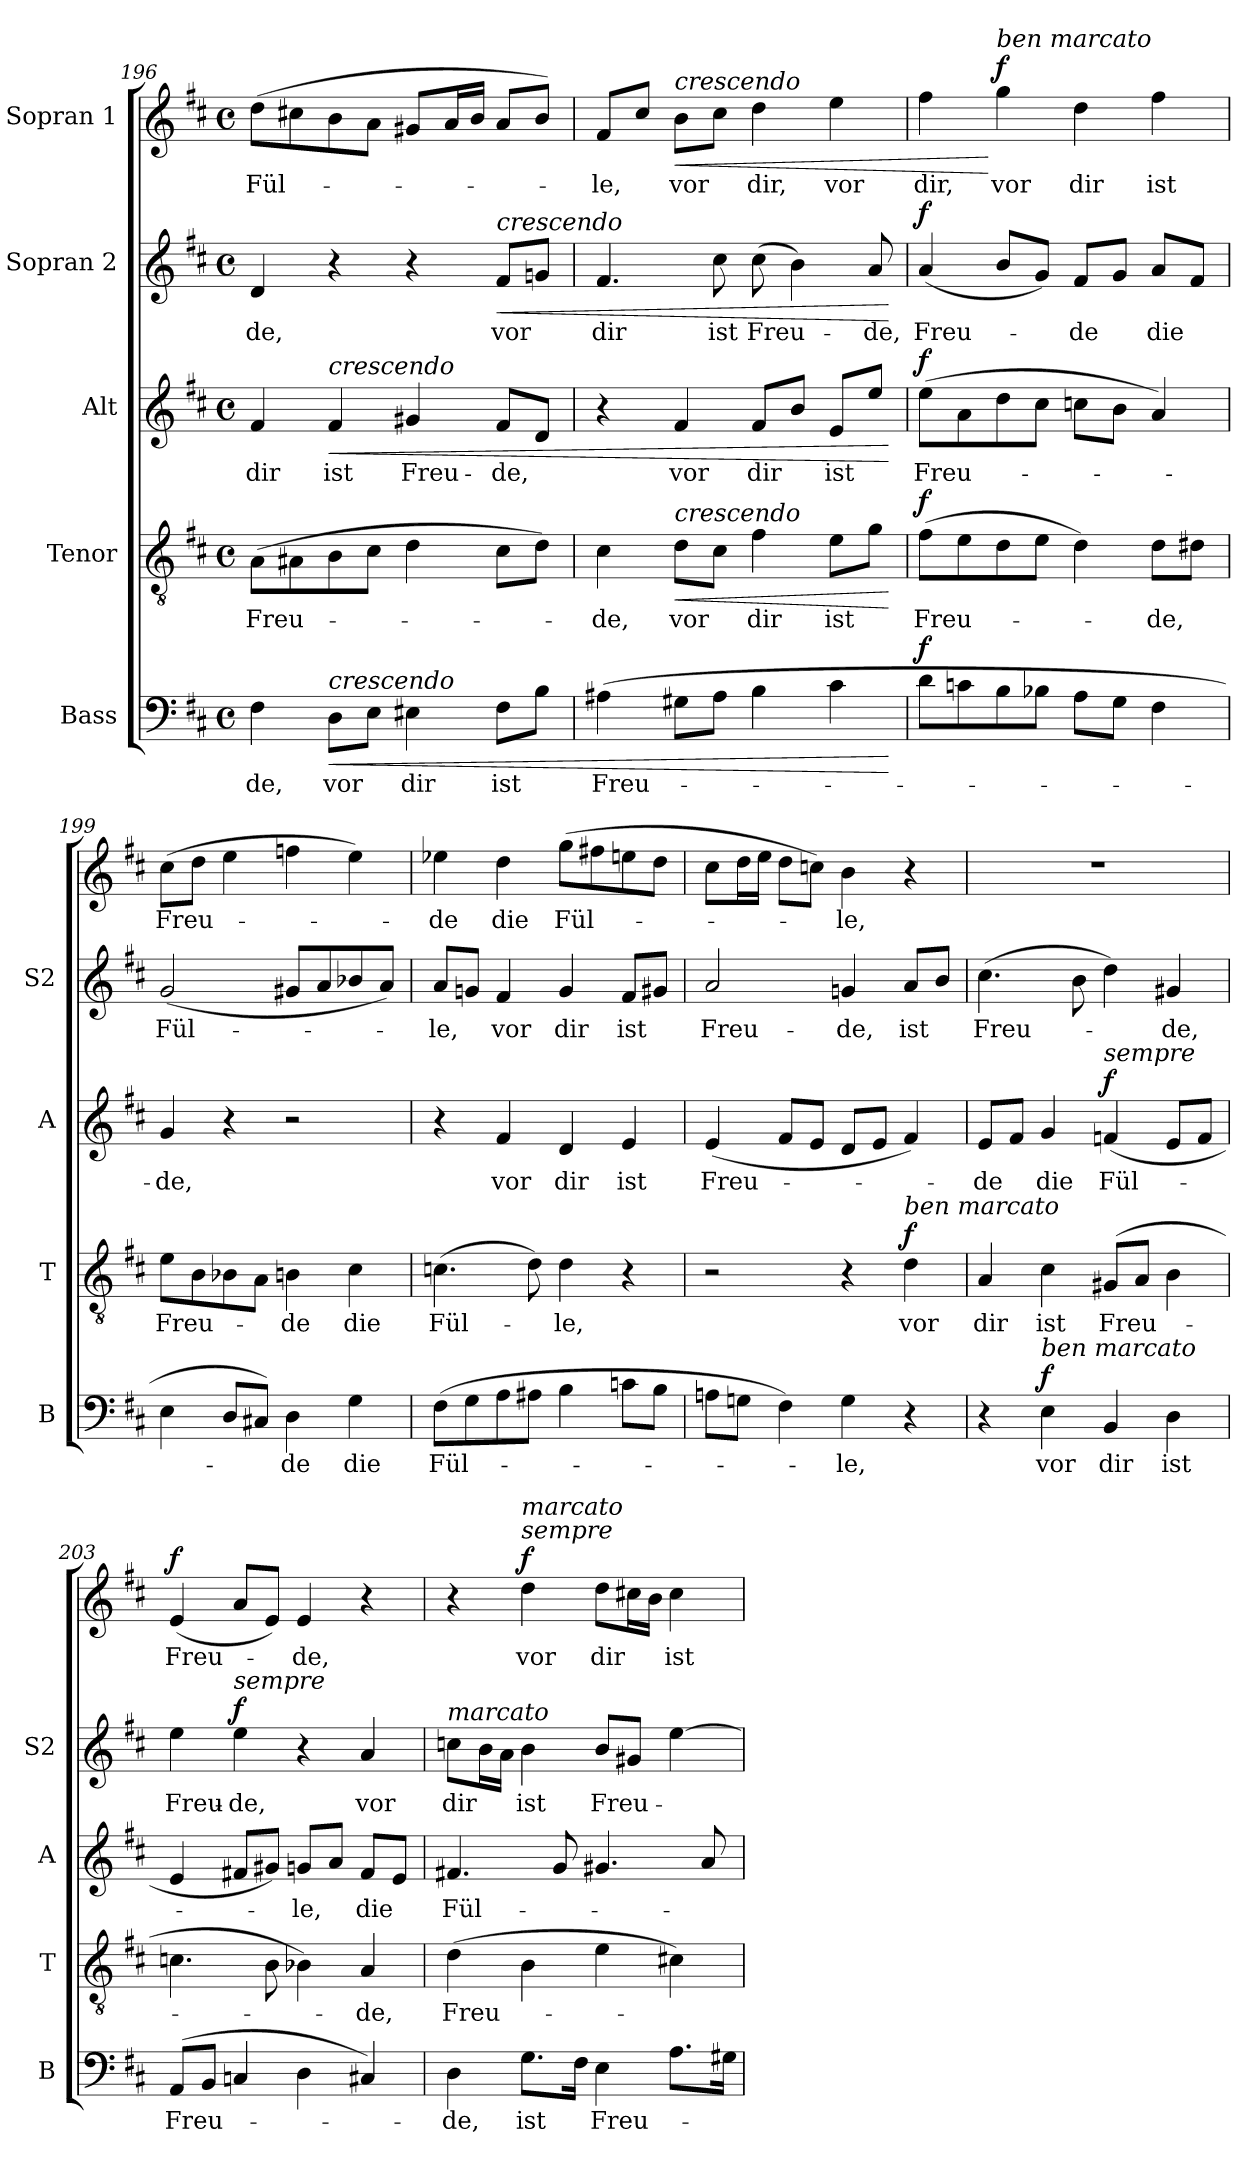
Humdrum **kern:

**kern	**text	**dynam	**kern	**text	**dynam	**kern	**text	**dynam	**kern	**text	**dynam	**kern	**text	**dynam
*part5	*part5	*part5	*part4	*part4	*part4	*part3	*part3	*part3	*part2	*part2	*part2	*part1	*part1	*part1
*staff5	*staff5	*staff5	*staff4	*staff4	*staff4	*staff3	*staff3	*staff3	*staff2	*staff2	*staff2	*staff1	*staff1	*staff1
*I"Bass	*	*	*I"Tenor	*	*	*I"Alt	*	*	*I"Sopran 2	*	*	*I"Sopran 1	*	*
*I'B	*	*	*I'T	*	*	*I'A	*	*	*I'S2	*	*	*	*	*
!!LO:PB:g=z
*clefF4	*	*	*clefGv2	*	*	*clefG2	*	*	*clefG2	*	*	*clefG2	*	*
*k[f#c#]	*	*	*k[f#c#]	*	*	*k[f#c#]	*	*	*k[f#c#]	*	*	*k[f#c#]	*	*
*M4/4	*	*	*M4/4	*	*	*M4/4	*	*	*M4/4	*	*	*M4/4	*	*
*met(c)	*	*	*met(c)	*	*	*met(c)	*	*	*met(c)	*	*	*met(c)	*	*
=196	=196	=196	=196	=196	=196	=196	=196	=196	=196	=196	=196	=196	=196	=196
4F#\	-de,	.	(8A\L	Freu-	.	4f#/	dir	.	4d/	-de,	.	(8dd\L	Fül-	.
.	.	.	8A#X\	.	.	.	.	.	.	.	.	8cc#X\	.	.
!	!	!	!	!	!	!LO:TX:a:i:t=crescendo	!	!	!	!	!	!	!	!
!LO:TX:a:i:t=crescendo	!	!	!	!	!	!	!	!	!	!	!	!	!	!
!	!	!LO:HP:b	!	!	!	!	!	!LO:HP:b	!	!	!	!	!	!
8D\L	vor	<	8B\	.	.	4f#/	ist	<	4r	.	.	8b\	.	.
8E\J	.	.	8c#\J	.	.	.	.	.	.	.	.	8a\J	.	.
4E#X\	dir	.	4d\	.	.	4g#X/	Freu-	.	4r	.	.	8g#X/L	.	.
.	.	.	.	.	.	.	.	.	.	.	.	16a/L	.	.
.	.	.	.	.	.	.	.	.	.	.	.	16b/JJ	.	.
!	!	!	!	!	!	!	!	!	!LO:TX:a:i:t=crescendo	!	!	!	!	!
!	!	!	!	!	!	!	!	!	!	!	!LO:HP:b	!	!	!
8F#\L	ist	.	8c#\L	.	.	8f#/L	-de,	.	8f#/L	vor	<	8a/L	.	.
8B\J	.	.	8d\J)	.	.	8d/J	.	.	8gn/J	.	.	8b/J)	.	.
=197	=197	=197	=197	=197	=197	=197	=197	=197	=197	=197	=197	=197	=197	=197
(4A#X\	Freu-	.	4c#\	-de,	.	4r	.	.	4.f#/	dir	.	8f#/L	-le,	.
.	.	.	.	.	.	.	.	.	.	.	.	8cc#/J	.	.
!	!	!	!	!	!	!	!	!	!	!	!	!LO:TX:a:i:t=crescendo	!	!
!	!	!	!LO:TX:a:i:t=crescendo	!	!	!	!	!	!	!	!	!	!	!
!	!	!	!	!	!LO:HP:b	!	!	!	!	!	!	!	!	!LO:HP:b
8G#X\L	.	.	8d\L	vor	<	4f#/	vor	.	.	.	.	8b\L	vor	<
8A#\J	.	.	8c#\J	.	.	.	.	.	8cc#\	ist	.	8cc#\J	.	.
4B\	.	.	4f#\	dir	.	8f#/L	dir	.	(8cc#\	Freu-	.	4dd\	dir,	.
.	.	.	.	.	.	8b/J	.	.	4b\)	.	.	.	.	.
4c#\	.	.	8e\L	ist	.	8e/L	ist	.	.	.	.	4ee\	vor	.
.	.	.	8g\J	.	.	8ee/J	.	.	8a/	-de,	.	.	.	.
.	.	[	.	.	[	.	.	[	.	.	[	.	.	.
=198	=198	=198	=198	=198	=198	=198	=198	=198	=198	=198	=198	=198	=198	=198
!	!	!LO:DY:a	!	!	!LO:DY:a	!	!	!LO:DY:a	!	!	!LO:DY:a	!	!	!
8d\L	.	f	(8f#\L	Freu-	f	(8ee\L	Freu-	f	(4a/	Freu-	f	4ff#\	dir,	.
8cn\	.	.	8e\	.	.	8a\	.	.	.	.	.	.	.	.
!	!	!	!	!	!	!	!	!	!	!	!	!LO:TX:a:i:t=ben marcato	!	!
!	!	!	!	!	!	!	!	!	!	!	!	!	!	!LO:DY:n=1:a
8B\	.	.	8d\	.	.	8dd\	.	.	8b/L	.	.	4gg\	vor	[ f
8B-X\J	.	.	8e\J	.	.	8cc#\J	.	.	8g/J)	.	.	.	.	.
8A\L	.	.	4d\)	.	.	8ccn\L	.	.	8f#/L	-de	.	4dd\	dir	.
8G\J	.	.	.	.	.	8b\J	.	.	8g/J	.	.	.	.	.
4F#\	.	.	8d\L	-de,	.	4a/)	.	.	8a/L	die	.	4ff#\	ist	.
.	.	.	8d#X\J	.	.	.	.	.	8f#/J	.	.	.	.	.
=199	=199	=199	=199	=199	=199	=199	=199	=199	=199	=199	=199	=199	=199	=199
4E\	.	.	8e\L	Freu-	.	4g/	-de,	.	(2g/	Fül-	.	(8cc#\L	Freu-	.
.	.	.	8B\	.	.	.	.	.	.	.	.	8dd\J	.	.
8D/L	.	.	8B-X\	.	.	4r	.	.	.	.	.	4ee\	.	.
8C#X/J)	.	.	8A\J	.	.	.	.	.	.	.	.	.	.	.
4D\	-de	.	4Bn\	-de	.	2r	.	.	8g#X/L	.	.	4ffn\	.	.
.	.	.	.	.	.	.	.	.	8a/	.	.	.	.	.
4G\	die	.	4c#\	die	.	.	.	.	8b-X/	.	.	4ee\)	.	.
.	.	.	.	.	.	.	.	.	8a/J)	.	.	.	.	.
!!LO:LB:g=z
=200	=200	=200	=200	=200	=200	=200	=200	=200	=200	=200	=200	=200	=200	=200
(>8F#\L	Fül-	.	(4.cn\	Fül-	.	4r	.	.	8a/L	-le,	.	4ee-X\	-de	.
8G\	.	.	.	.	.	.	.	.	8gn/J	.	.	.	.	.
8A\	.	.	.	.	.	4f#/	vor	.	4f#/	vor	.	4dd\	die	.
8A#X\J	.	.	8d\)	.	.	.	.	.	.	.	.	.	.	.
4B\	.	.	4d\	-le,	.	4d/	dir	.	4g/	dir	.	(8gg\L	Fül-	.
.	.	.	.	.	.	.	.	.	.	.	.	8ff#X\	.	.
8cn\L	.	.	4r	.	.	4e/	ist	.	8f#/L	ist	.	8een\	.	.
8B\J	.	.	.	.	.	.	.	.	8g#X/J	.	.	8dd\J	.	.
=201	=201	=201	=201	=201	=201	=201	=201	=201	=201	=201	=201	=201	=201	=201
8An\L	.	.	2r	.	.	(4e/	Freu-	.	2a/	Freu-	.	8cc#\L	.	.
8Gn\J	.	.	.	.	.	.	.	.	.	.	.	16dd\L	.	.
.	.	.	.	.	.	.	.	.	.	.	.	16ee\JJ	.	.
4F#\)	.	.	.	.	.	8f#/L	.	.	.	.	.	8dd\L	.	.
.	.	.	.	.	.	8e/J	.	.	.	.	.	8ccn\J)	.	.
4G\	-le,	.	4r	.	.	8d/L	.	.	4gn/	-de,	.	4b\	-le,	.
.	.	.	.	.	.	8e/J	.	.	.	.	.	.	.	.
!	!	!	!LO:TX:a:i:t=ben marcato	!	!	!	!	!	!	!	!	!	!	!
!	!	!	!	!	!LO:DY:a	!	!	!	!	!	!	!	!	!
4r	.	.	4d\	vor	f	4f#/)	.	.	8a/L	ist	.	4r	.	.
.	.	.	.	.	.	.	.	.	8b/J	.	.	.	.	.
=202	=202	=202	=202	=202	=202	=202	=202	=202	=202	=202	=202	=202	=202	=202
4r	.	.	4A/	dir	.	8e/L	-de	.	(4.cc#\	Freu-	.	1r	.	.
.	.	.	.	.	.	8f#/J	.	.	.	.	.	.	.	.
!LO:TX:a:i:t=ben marcato	!	!	!	!	!	!	!	!	!	!	!	!	!	!
!	!	!LO:DY:a	!	!	!	!	!	!	!	!	!	!	!	!
4E\	vor	f	4c#\	ist	.	4g/	die	.	.	.	.	.	.	.
.	.	.	.	.	.	.	.	.	8b\	.	.	.	.	.
!	!	!	!	!	!	!LO:TX:a:i:t=sempre	!	!	!	!	!	!	!	!
!	!	!	!	!	!	!	!	!LO:DY:a	!	!	!	!	!	!
4BB/	dir	.	(8G#X/L	Freu-	.	(4fn/	Fül-	f	4dd\)	.	.	.	.	.
.	.	.	8A/J	.	.	.	.	.	.	.	.	.	.	.
4D\	ist	.	4B\	.	.	8e/L	.	.	4g#X/	-de,	.	.	.	.
.	.	.	.	.	.	8f/J	.	.	.	.	.	.	.	.
=203	=203	=203	=203	=203	=203	=203	=203	=203	=203	=203	=203	=203	=203	=203
!	!	!	!	!	!	!	!	!	!	!	!	!	!	!LO:DY:a
(>8AA/L	Freu-	.	4.cn\	.	.	4e/	.	.	4ee\	Freu-	.	(4e/	Freu-	f
8BB/J	.	.	.	.	.	.	.	.	.	.	.	.	.	.
!	!	!	!	!	!	!	!	!	!LO:TX:a:i:t=sempre	!	!	!	!	!
!	!	!	!	!	!	!	!	!	!	!	!LO:DY:a	!	!	!
4Cn/	.	.	.	.	.	8f#X/L	.	.	4ee\	-de,	f	8a/L	.	.
.	.	.	8B\	.	.	8g#X/J)	.	.	.	.	.	8e/J)	.	.
4D\	.	.	4B-X\)	.	.	8gn/L	-le,	.	4r	.	.	4e/	-de,	.
.	.	.	.	.	.	8a/J	.	.	.	.	.	.	.	.
4C#X/)	.	.	4A/	-de,	.	8f#/L	die	.	4a/	vor	.	4r	.	.
.	.	.	.	.	.	8e/J	.	.	.	.	.	.	.	.
!!LO:LB:g=z
=204	=204	=204	=204	=204	=204	=204	=204	=204	=204	=204	=204	=204	=204	=204
!	!	!	!	!	!	!	!	!	!LO:TX:a:i:t=marcato	!	!	!	!	!
4D\	-de,	.	(4d\	Freu-	.	4.f#X/	Fül-	.	8ccn\L	dir	.	4r	.	.
.	.	.	.	.	.	.	.	.	16b\L	.	.	.	.	.
.	.	.	.	.	.	.	.	.	16a\JJ	.	.	.	.	.
!	!	!	!	!	!	!	!	!	!	!	!	!LO:TX:a:i:t=sempre	!	!
!	!	!	!	!	!	!	!	!	!	!	!	!LO:TX:a:i:t=marcato	!	!
!	!	!	!	!	!	!	!	!	!	!	!	!	!	!LO:DY:a
8.G\L	ist	.	4B\	.	.	.	.	.	4b\	ist	.	4dd\	vor	f
.	.	.	.	.	.	8g/	.	.	.	.	.	.	.	.
16F#\Jk	.	.	.	.	.	.	.	.	.	.	.	.	.	.
4E\	Freu-	.	4e\	.	.	4.g#X/	.	.	8b/L	Freu-	.	8dd\L	dir	.
.	.	.	.	.	.	.	.	.	8g#X/J	.	.	16cc#X\L	.	.
.	.	.	.	.	.	.	.	.	.	.	.	16b\JJ	.	.
8.A\L	.	.	4c#X\)	.	.	.	.	.	[4ee\	.	.	4cc#\	ist	.
.	.	.	.	.	.	8a/	.	.	.	.	.	.	.	.
16G#X\Jk	.	.	.	.	.	.	.	.	.	.	.	.	.	.
=	=	=	=	=	=	=	=	=	=	=	=	=	=	=
*-	*-	*-	*-	*-	*-	*-	*-	*-	*-	*-	*-	*-	*-	*-
